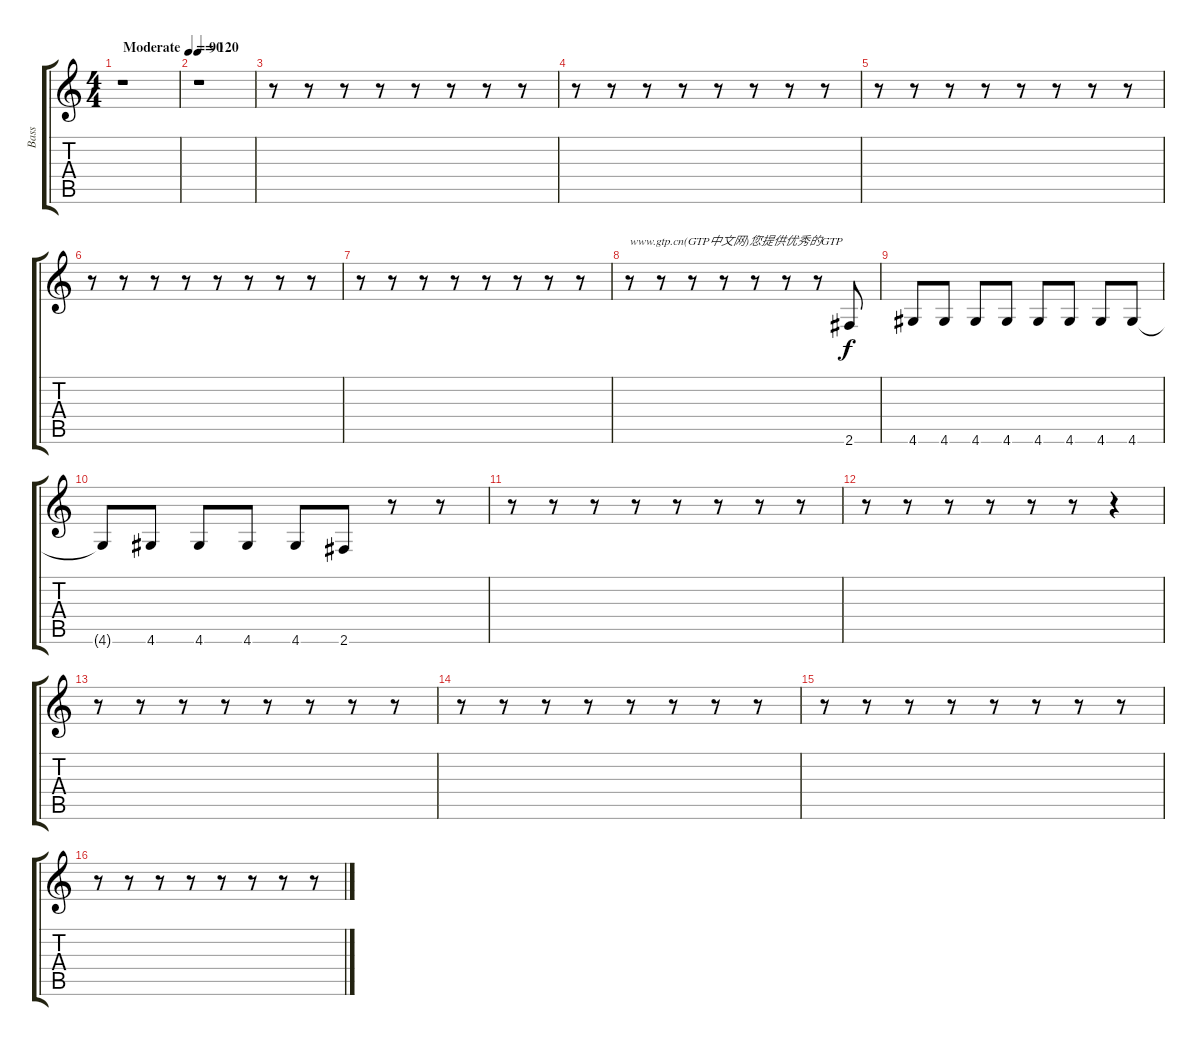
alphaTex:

\track ("Bass" "Bass") {instrument electricbasspick}
\staff {score tabs}
\tuning (E4 B3 G3 D3 A2 E2) {hide}
\ts (4 4)
\tempo (90 "Moderate")
\clef g2
\ks c
r.1{dy f instrument electricbasspick} |
\tempo 120
r.1 |
r.8{volume 14} r.8 r.8 r.8 r.8 r.8 r.8 r.8 |
r.8 r.8 r.8 r.8 r.8 r.8 r.8 r.8 |
r.8 r.8 r.8 r.8 r.8 r.8 r.8 r.8 |
r.8 r.8 r.8 r.8 r.8 r.8 r.8 r.8 |
r.8 r.8 r.8 r.8 r.8 r.8 r.8 r.8 |
r.8{txt "www.gtp.cn(GTP中文网)您提供优秀的GTP"} r.8 r.8 r.8 r.8 r.8 r.8 2.6.8 |
4.6.8 4.6.8 4.6.8 4.6.8 4.6.8 4.6.8 4.6.8 4.6.8 |
4.6{t}.8 4.6.8 4.6.8 4.6.8 4.6.8 2.6.8 r.8 r.8 |
r.8 r.8 r.8 r.8 r.8 r.8 r.8 r.8 |
r.8 r.8 r.8 r.8 r.8 r.8 r.4 |
r.8 r.8 r.8 r.8 r.8 r.8 r.8 r.8 |
r.8 r.8 r.8 r.8 r.8 r.8 r.8 r.8 |
r.8 r.8 r.8 r.8 r.8 r.8 r.8 r.8 |
r.8 r.8 r.8 r.8 r.8 r.8 r.8 r.8
